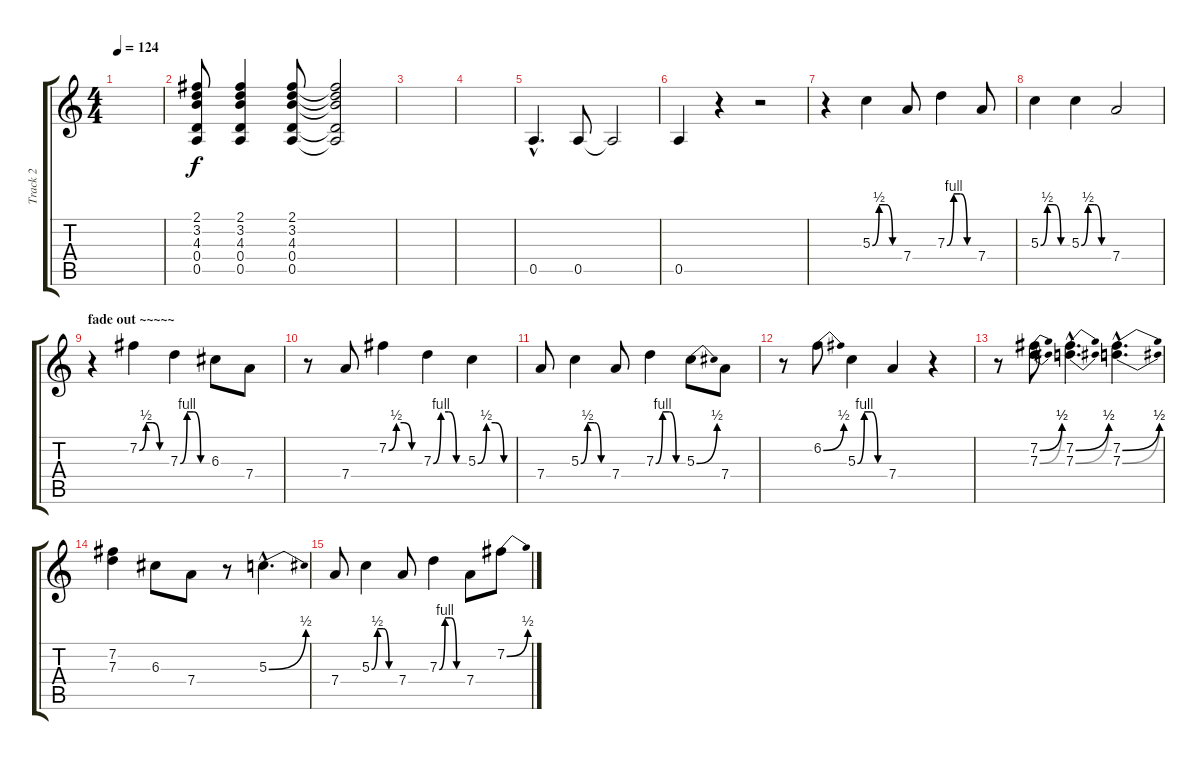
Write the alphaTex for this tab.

\track ("Track 2" "Track 2") {instrument electricguitarjazz}
\staff {score tabs}
\tuning (E4 B3 G3 D3 A2 E2) {hide}
\ts (4 4)
\tempo 124
\clef g2
\ks c
|
(2.1 3.2 4.3 0.4 0.5).8 (2.1 3.2 4.3 0.4 0.5).4 (2.1 3.2 4.3 0.4 0.5).8 (2.1{t} 3.2{t} 4.3{t} 0.4{t} 0.5{t}).2 |
|
|
0.5{hac}.4{d} 0.5.8 0.5{t}.2 |
0.5.4 r.4 r.2 |
r.4{volume 16} 5.3{be (custom 0 0 15 2 30 2 45 0 60 0)}.4 7.4.8 7.3{be (custom 0 0 15 4 30 4 45 0 60 0)}.4 7.4.8 |
5.3{be (custom 0 0 15 2 30 2 45 0 60 0)}.4 5.3{be (custom 0 0 15 2 30 2 45 0 60 0)}.4 7.4.2 |
\section ("" "fade out ~~~~~")
r.4{volume 11} 7.2{be (custom 0 0 15 2 30 2 45 0 60 0)}.4 7.3{be (custom 0 0 15 4 30 4 45 0 60 0)}.4 6.3.8 7.4.8 |
r.8{volume 9} 7.4.8 7.2{be (custom 0 0 15 2 30 2 45 0 60 0)}.4 7.3{be (custom 0 0 15 4 30 4 45 0 60 0)}.4 5.3{be (custom 0 0 15 2 30 2 45 0 60 0)}.4 |
7.4.8{volume 7} 5.3{be (custom 0 0 15 2 30 2 45 0 60 0)}.4 7.4.8 7.3{be (custom 0 0 15 4 30 4 45 0 60 0)}.4 5.3{be (bend 0 0 60 2)}.8 7.4.8 |
r.8{volume 6} 6.2{be (bend 0 0 60 2)}.8 5.3{be (custom 0 0 15 4 30 4 45 0 60 0)}.4 7.4.4 r.4 |
r.8{volume 5} (7.2{be (bend 0 0 60 2)} 7.3{be (bend 0 0 60 2)}).8 (7.2{be (bend 0 0 60 2) hac} 7.3{be (bend 0 0 60 2) hac}).4{d} (7.2{be (bend 0 0 60 2) hac} 7.3{be (bend 0 0 60 2) hac}).4{d} |
(7.2 7.3).4{volume 3} 6.3.8 7.4.8 r.8 5.3{be (bend 0 0 60 2) hac}.4{d} |
7.4.8{volume 1} 5.3{be (custom 0 0 15 2 30 2 45 0 60 0)}.4 7.4.8 7.3{be (custom 0 0 15 4 30 4 45 0 60 0)}.4 7.4.8 7.2{be (bend 0 0 60 2)}.8
